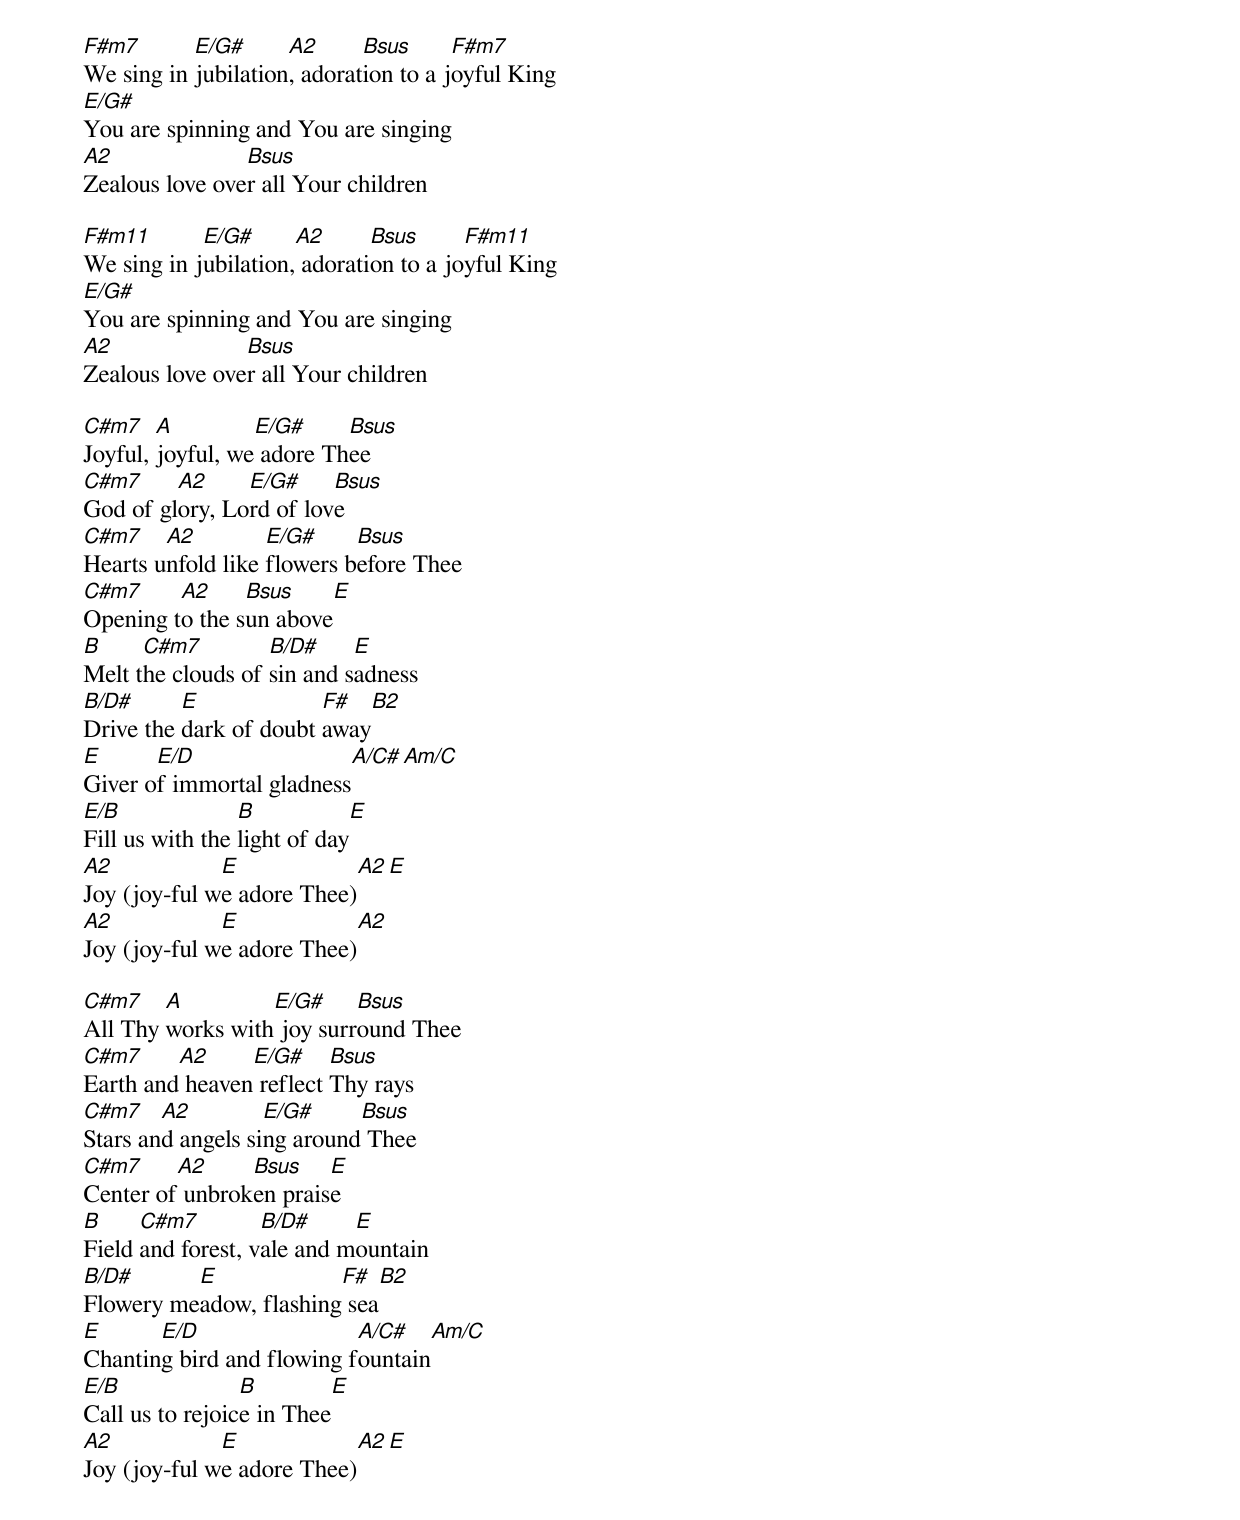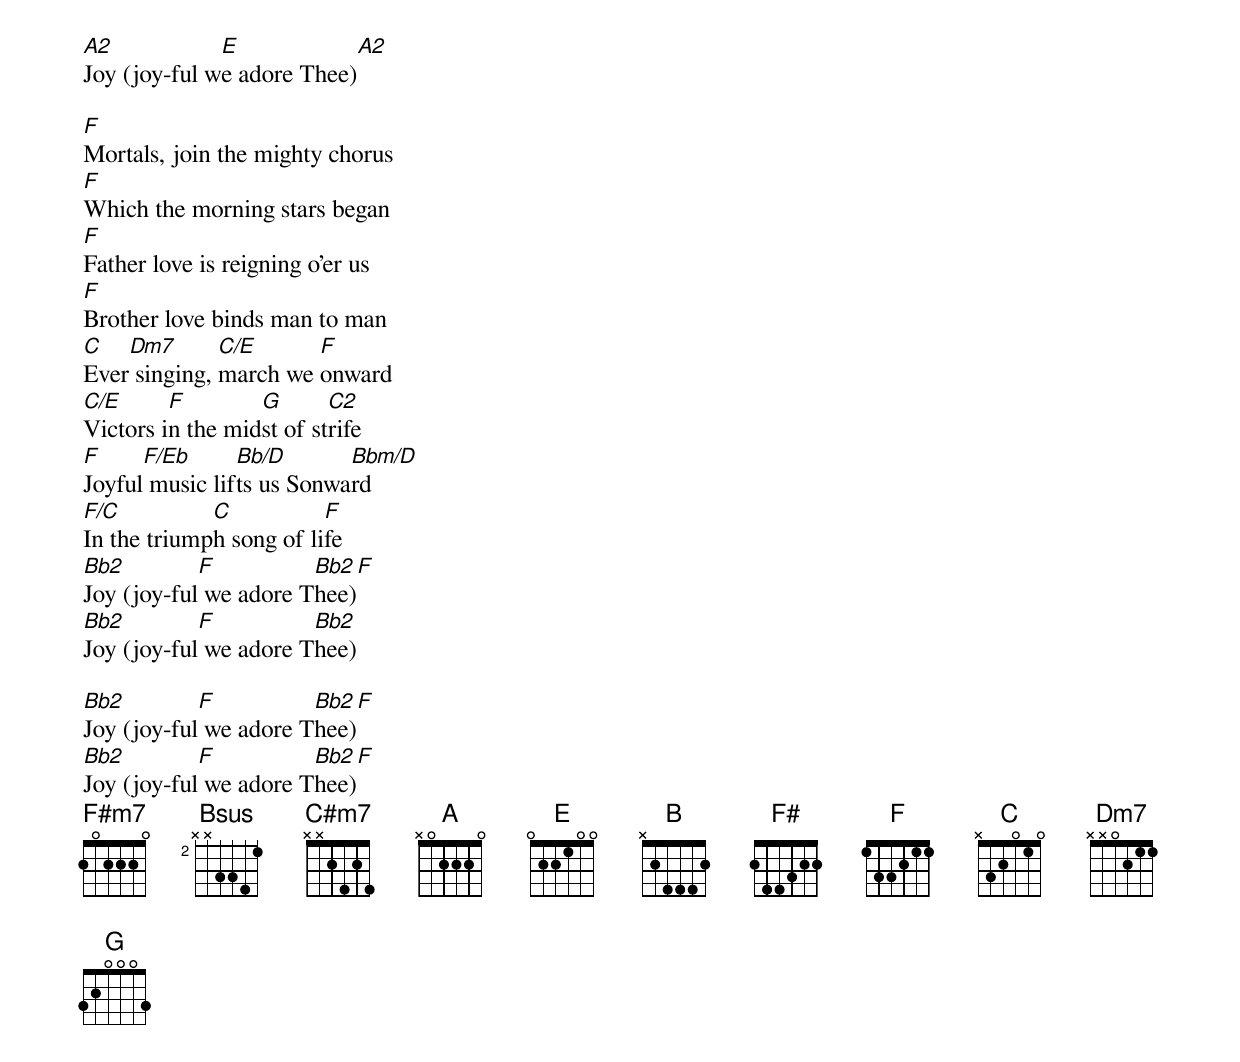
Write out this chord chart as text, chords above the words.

F#m7       E/G#      A2      Bsus      F#m7
We sing in jubilation, adoration to a joyful King
E/G#
You are spinning and You are singing
A2              Bsus
Zealous love over all Your children

F#m11       E/G#      A2      Bsus      F#m11
We sing in jubilation, adoration to a joyful King
E/G#
You are spinning and You are singing
A2              Bsus
Zealous love over all Your children

C#m7    A         E/G#     Bsus
Joyful, joyful, we adore Thee
C#m7     A2     E/G#     Bsus
God of glory, Lord of love
C#m7    A2         E/G#     Bsus
Hearts unfold like flowers before Thee
C#m7     A2     Bsus    E
Opening to the sun above
B     C#m7         B/D#     E
Melt the clouds of sin and sadness
B/D#      E             F#           B2
Drive the dark of doubt away
E      E/D                 A/C#       Am/C
Giver of immortal gladness
E/B              B              E
Fill us with the light of day
A2            E              A2                E
Joy (joy-ful we adore Thee)
A2            E              A2
Joy (joy-ful we adore Thee)

C#m7    A         E/G#     Bsus
All Thy works with joy surround Thee
C#m7     A2     E/G#     Bsus
Earth and heaven reflect Thy rays
C#m7    A2         E/G#     Bsus
Stars and angels sing around Thee
C#m7     A2     Bsus    E
Center of unbroken praise
B     C#m7         B/D#     E
Field and forest, vale and mountain
B/D#      E             F#           B2
Flowery meadow, flashing sea
E      E/D                 A/C#       Am/C
Chanting bird and flowing fountain
E/B              B              E
Call us to rejoice in Thee
A2            E              A2                E
Joy (joy-ful we adore Thee)
A2            E              A2
Joy (joy-ful we adore Thee)

F
Mortals, join the mighty chorus
F
Which the morning stars began
F
Father love is reigning o'er us
F
Brother love binds man to man
C   Dm7       C/E      F
Ever singing, march we onward
C/E      F        G       C2
Victors in the midst of strife
F     F/Eb      Bb/D       Bbm/D
Joyful music lifts us Sonward
F/C          C           F
In the triumph song of life
Bb2         F          Bb2          F
Joy (joy-ful we adore Thee)
Bb2         F          Bb2
Joy (joy-ful we adore Thee)

Bb2         F          Bb2          F
Joy (joy-ful we adore Thee)
Bb2         F          Bb2          F
Joy (joy-ful we adore Thee)
